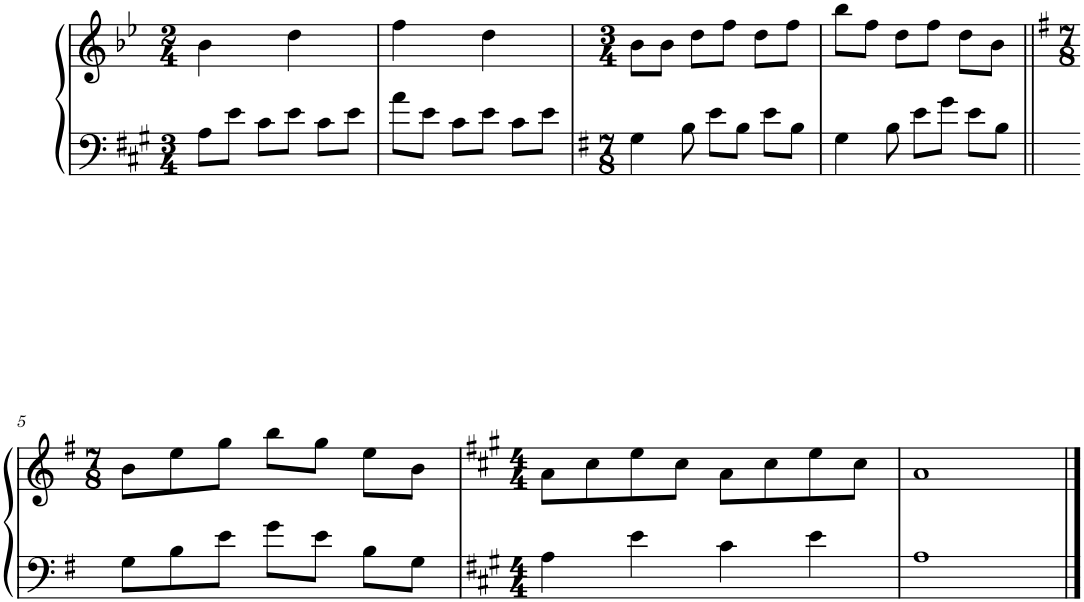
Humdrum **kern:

**kern	**kern
*part1	*part1
*staff2	*staff1
*I"Piano	*
*I'Pno.	*
*clefF4	*clefG2
*k[f#c#g#]	*k[b-e-]
*M3/4	*M2/4
=1	=1
8A\L	4b-\
8e\J	.
8c#\L	4dd\
8e\J	.
8c#\L	4ryy
8e\J	.
=2	=2
8a\L	4ff\
8e\J	.
8c#\L	4dd\
8e\J	.
8c#\L	4ryy
8e\J	.
=3	=3
*k[f#]	*
*M7/8	*M3/4
4G\	8b-\L
.	8b-\J
8B\	8dd\L
8e\L	8ff\J
8B\J	8dd\L
8e\L	8ff\J
8B\J	8ryy
=4	=4
4G\	8bb-\L
.	8ff\J
8B\	8dd\L
8e\L	8ff\J
8g\J	8dd\L
8e\L	8b-\J
8B\J	8ryy
!!LO:LB:g=z
=5||	=5||
*	*k[f#]
*	*M7/8
8G\L	8b\L
8B\	8ee\
8e\J	8gg\J
8g\L	8bb\L
8e\J	8gg\J
8B\L	8ee\L
8G\J	8b\J
=6	=6
*k[f#c#g#]	*k[f#c#g#]
*M4/4	*M4/4
4A\	8a\L
.	8cc#\
4e\	8ee\
.	8cc#\J
4c#\	8a\L
.	8cc#\
4e\	8ee\
.	8cc#\J
=7	=7
1A	1a
==	==
*-	*-
